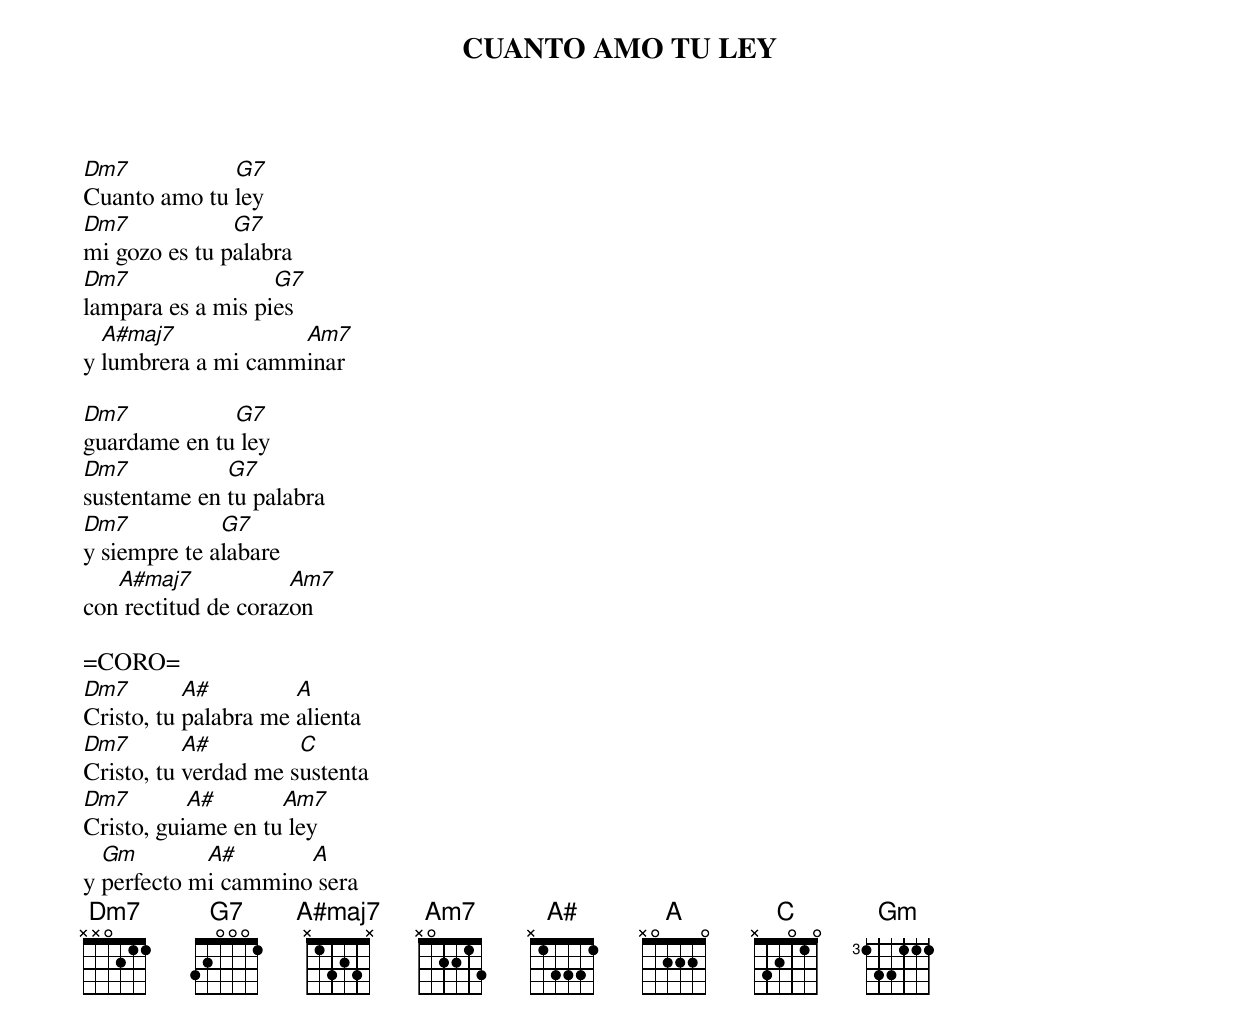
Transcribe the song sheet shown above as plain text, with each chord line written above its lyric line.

CUANTO AMO TU LEY


Dm7           G7
Cuanto amo tu ley
Dm7            G7
mi gozo es tu palabra
Dm7                G7
lampara es a mis pies
  A#maj7            Am7
y lumbrera a mi camminar

Dm7           G7
guardame en tu ley
Dm7           G7
sustentame en tu palabra
Dm7           G7
y siempre te alabare
   A#maj7            Am7
con rectitud de corazon

=CORO=
Dm7        A#         A
Cristo, tu palabra me alienta
Dm7        A#         C
Cristo, tu verdad me sustenta
Dm7        A#       Am7
Cristo, guiame en tu ley
  Gm        A#       A
y perfecto mi cammino sera
